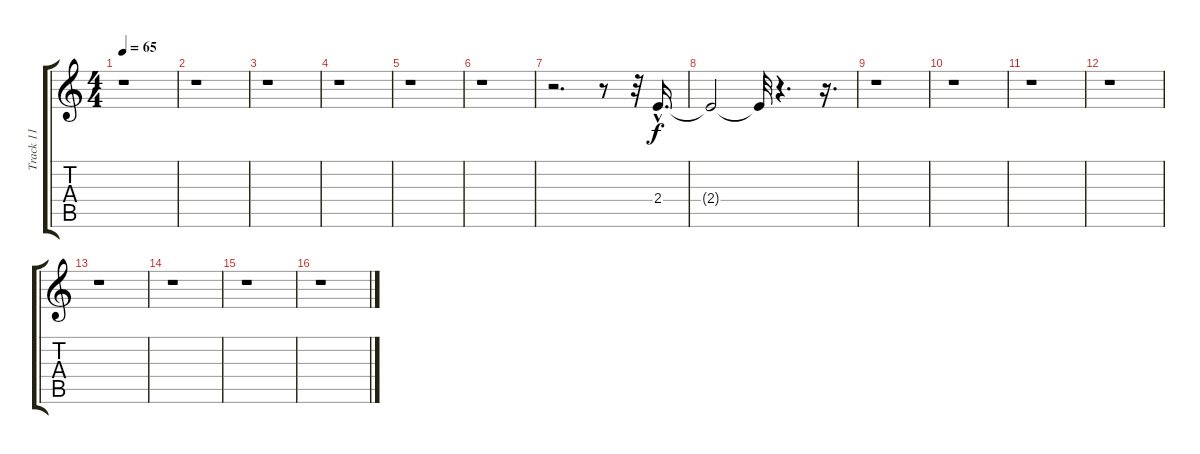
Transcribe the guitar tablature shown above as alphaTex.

\track ("Track 11" "Track 11") {instrument acousticguitarnylon}
\staff {score tabs}
\tuning (E4 B3 G3 D3 A2 E2) {hide}
\ts (4 4)
\tempo 65
\clef g2
\ks c
r.1{dy f instrument acousticguitarnylon} |
r.1 |
r.1 |
r.1 |
r.1 |
r.1 |
r.2{d} r.8 r.32 2.4{hac}.16{d} |
2.4{t}.2 2.4{t}.32 r.4{d} r.16{d} |
r.1 |
r.1 |
r.1 |
r.1 |
r.1 |
r.1 |
r.1 |
r.1
